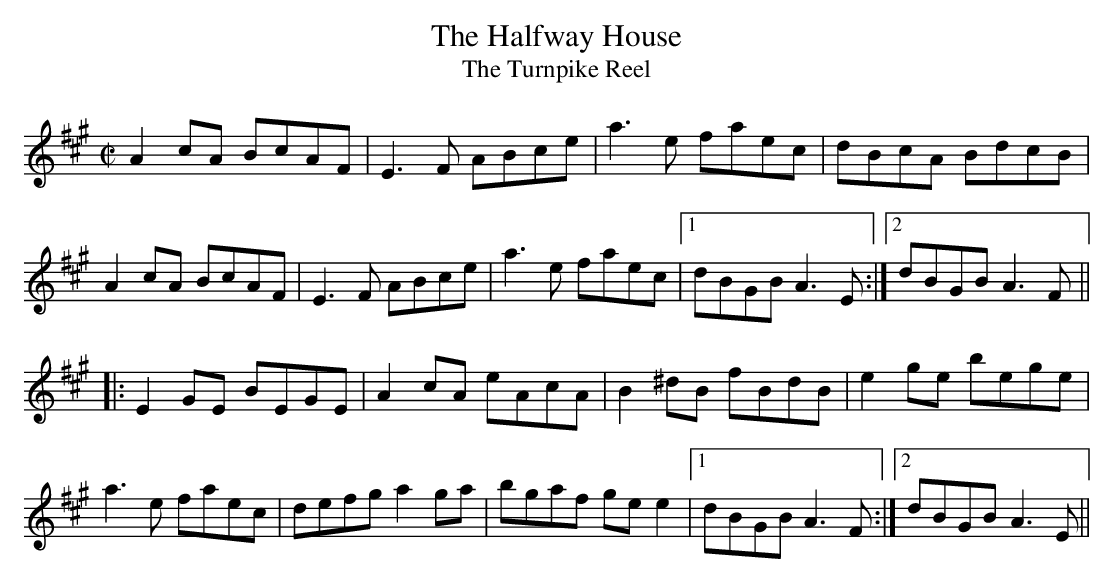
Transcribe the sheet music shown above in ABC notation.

X:1
T:Halfway House, The
T:Turnpike Reel, The
M:C|
K:A
A2cA BcAF|E3F ABce|a3e faec|dBcA BdcB|
A2cA BcAF|E3F ABce|a3e faec|1 dBGB A3E:|2 dBGB A3F||
|:E2GE BEGE|A2cA eAcA|B2^dB fBdB|e2ge bege|
a3e faec|defg a2ga|bgaf gee2|1 dBGB A3F:|2 dBGB A3E||
